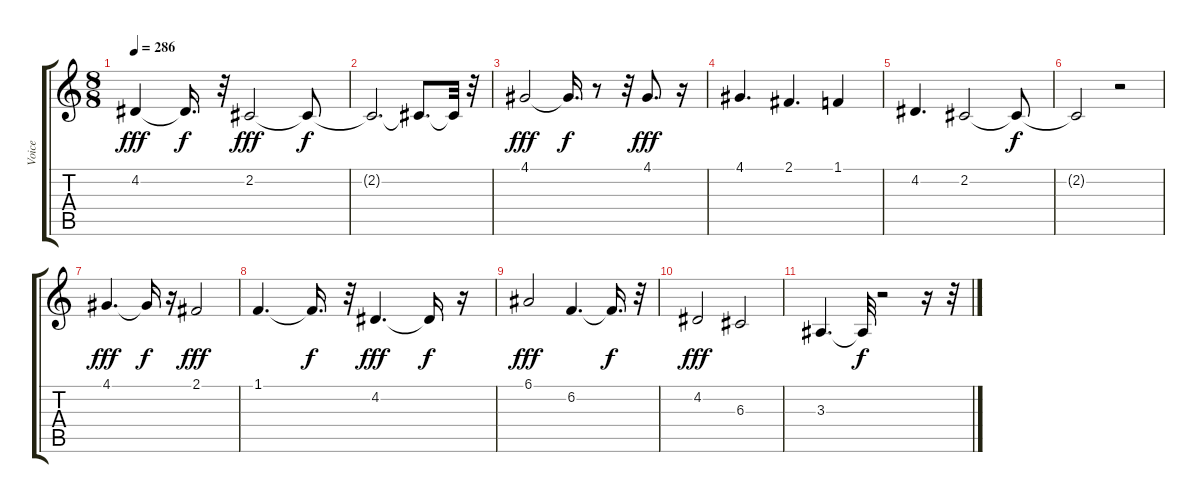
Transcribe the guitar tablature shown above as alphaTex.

\track ("Voice" "Voice") {instrument fx5brightness}
\staff {score tabs}
\tuning (E4 B3 G3 D3 A2 E2) {hide}
\ts (8 8)
\tempo 286
\clef g2
\ks c
4.2.4{dy fff} 4.2{t}.16{d dy f} r.32 2.2.2{dy fff} 2.2{t}.8{dy f} |
2.2{t}.2{d} 2.2{t}.8{d} 2.2{t}.32 r.32 |
4.1.2{dy fff} 4.1{t}.16{d dy f} r.8 r.32 4.1.8{d dy fff} r.16 |
4.1.4{d} 2.1.4{d} 1.1.4 |
4.2.4{d} 2.2.2 2.2{t}.8{dy f} |
2.2{t}.2 r.2 |
4.1.4{d dy fff} 4.1{t}.16{dy f} r.16 2.1.2{dy fff} |
1.1.4{d} 1.1{t}.16{d dy f} r.32 4.2.4{d dy fff} 4.2{t}.16{dy f} r.16 |
6.1.2{dy fff} 6.2.4{d} 6.2{t}.16{d dy f} r.32 |
4.2.2{dy fff} 6.3.2 |
3.3.4{d} 3.3{t}.32{dy f} r.2 r.16 r.32
